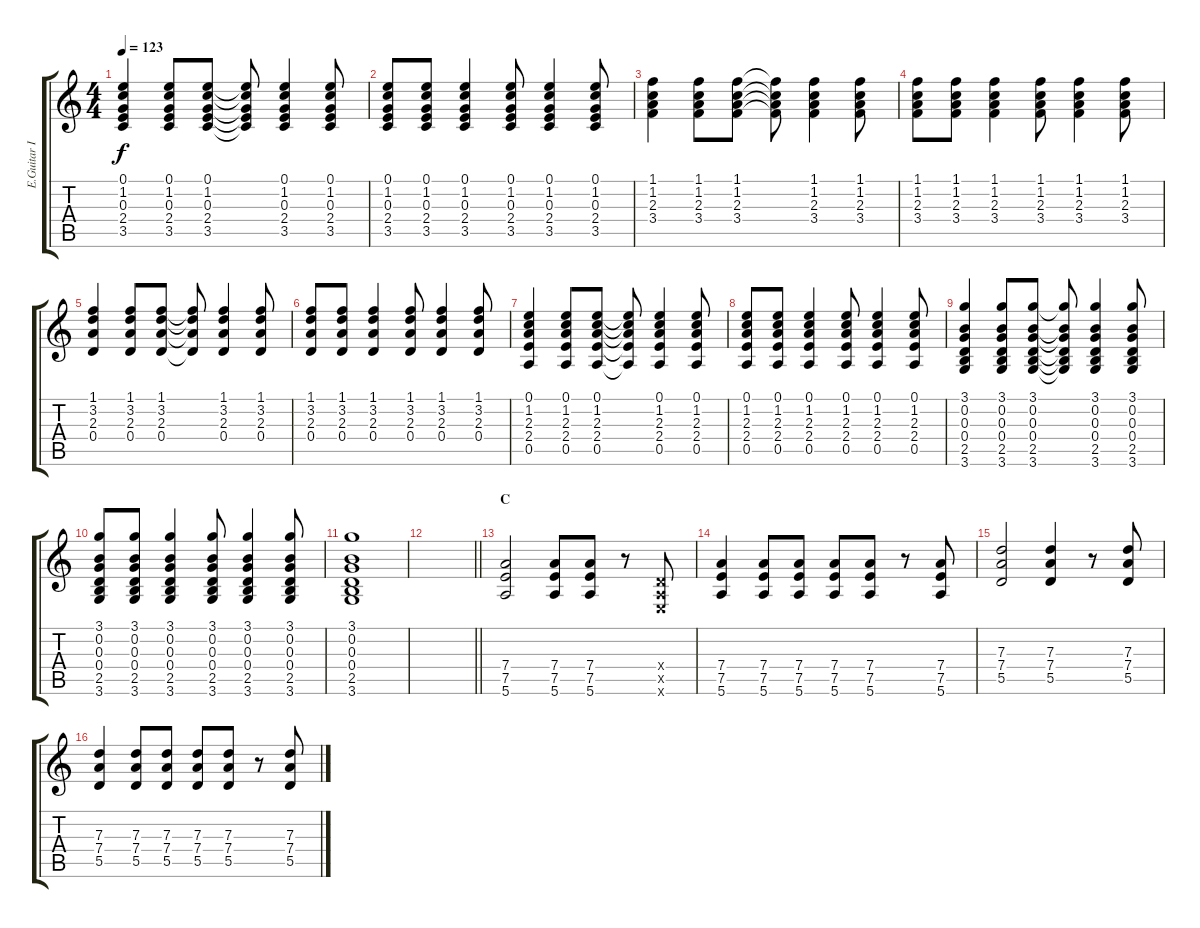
\track ("E.Guitar II" "E.Guitar I") {instrument acousticguitarsteel}
\staff {score tabs}
\tuning (E4 B3 G3 D3 A2 E2) {hide}
\ts (4 4)
\tempo 123
\clef g2
\ks c
(0.1 1.2 0.3 2.4 3.5).4{dy f} (0.1 1.2 0.3 2.4 3.5).8 (0.1 1.2 0.3 2.4 3.5).8 (0.1{t} 1.2{t} 0.3{t} 2.4{t} 3.5{t}).8 (0.1 1.2 0.3 2.4 3.5).4 (0.1 1.2 0.3 2.4 3.5).8 |
(0.1 1.2 0.3 2.4 3.5).8 (0.1 1.2 0.3 2.4 3.5).8 (0.1 1.2 0.3 2.4 3.5).4 (0.1 1.2 0.3 2.4 3.5).8 (0.1 1.2 0.3 2.4 3.5).4 (0.1 1.2 0.3 2.4 3.5).8 |
(1.1 1.2 2.3 3.4).4 (1.1 1.2 2.3 3.4).8 (1.1 1.2 2.3 3.4).8 (1.1{t} 1.2{t} 2.3{t} 3.4{t}).8 (1.1 1.2 2.3 3.4).4 (1.1 1.2 2.3 3.4).8 |
(1.1 1.2 2.3 3.4).8 (1.1 1.2 2.3 3.4).8 (1.1 1.2 2.3 3.4).4 (1.1 1.2 2.3 3.4).8 (1.1 1.2 2.3 3.4).4 (1.1 1.2 2.3 3.4).8 |
(1.1 3.2 2.3 0.4).4 (1.1 3.2 2.3 0.4).8 (1.1 3.2 2.3 0.4).8 (1.1{t} 3.2{t} 2.3{t} 0.4{t}).8 (1.1 3.2 2.3 0.4).4 (1.1 3.2 2.3 0.4).8 |
(1.1 3.2 2.3 0.4).8 (1.1 3.2 2.3 0.4).8 (1.1 3.2 2.3 0.4).4 (1.1 3.2 2.3 0.4).8 (1.1 3.2 2.3 0.4).4 (1.1 3.2 2.3 0.4).8 |
(0.1 1.2 2.3 2.4 0.5).4 (0.1 1.2 2.3 2.4 0.5).8 (0.1 1.2 2.3 2.4 0.5).8 (0.1{t} 1.2{t} 2.3{t} 2.4{t} 0.5{t}).8 (0.1 1.2 2.3 2.4 0.5).4 (0.1 1.2 2.3 2.4 0.5).8 |
(0.1 1.2 2.3 2.4 0.5).8 (0.1 1.2 2.3 2.4 0.5).8 (0.1 1.2 2.3 2.4 0.5).4 (0.1 1.2 2.3 2.4 0.5).8 (0.1 1.2 2.3 2.4 0.5).4 (0.1 1.2 2.3 2.4 0.5).8 |
(3.1 0.2 0.3 0.4 2.5 3.6).4 (3.1 0.2 0.3 0.4 2.5 3.6).8 (3.1 0.2 0.3 0.4 2.5 3.6).8 (3.1{t} 0.2{t} 0.3{t} 0.4{t} 2.5{t} 3.6{t}).8 (3.1 0.2 0.3 0.4 2.5 3.6).4 (3.1 0.2 0.3 0.4 2.5 3.6).8 |
(3.1 0.2 0.3 0.4 2.5 3.6).8 (3.1 0.2 0.3 0.4 2.5 3.6).8 (3.1 0.2 0.3 0.4 2.5 3.6).4 (3.1 0.2 0.3 0.4 2.5 3.6).8 (3.1 0.2 0.3 0.4 2.5 3.6).4 (3.1 0.2 0.3 0.4 2.5 3.6).8 |
(3.1 0.2 0.3 0.4 2.5 3.6).1 |
\barLineRight lightlight
|
\section ("" "C")
(7.4 7.5 5.6).2{instrument distortionguitar} (7.4 7.5 5.6).8 (7.4 7.5 5.6).8 r.8 (0.4{x} 0.5{x} 0.6{x}).8 |
(7.4 7.5 5.6).4 (7.4 7.5 5.6).8 (7.4 7.5 5.6).8 (7.4 7.5 5.6).8 (7.4 7.5 5.6).8 r.8 (7.4 7.5 5.6).8 |
(7.3 7.4 5.5).2 (7.3 7.4 5.5).4 r.8 (7.3 7.4 5.5).8 |
(7.3 7.4 5.5).4 (7.3 7.4 5.5).8 (7.3 7.4 5.5).8 (7.3 7.4 5.5).8 (7.3 7.4 5.5).8 r.8 (7.3 7.4 5.5).8
